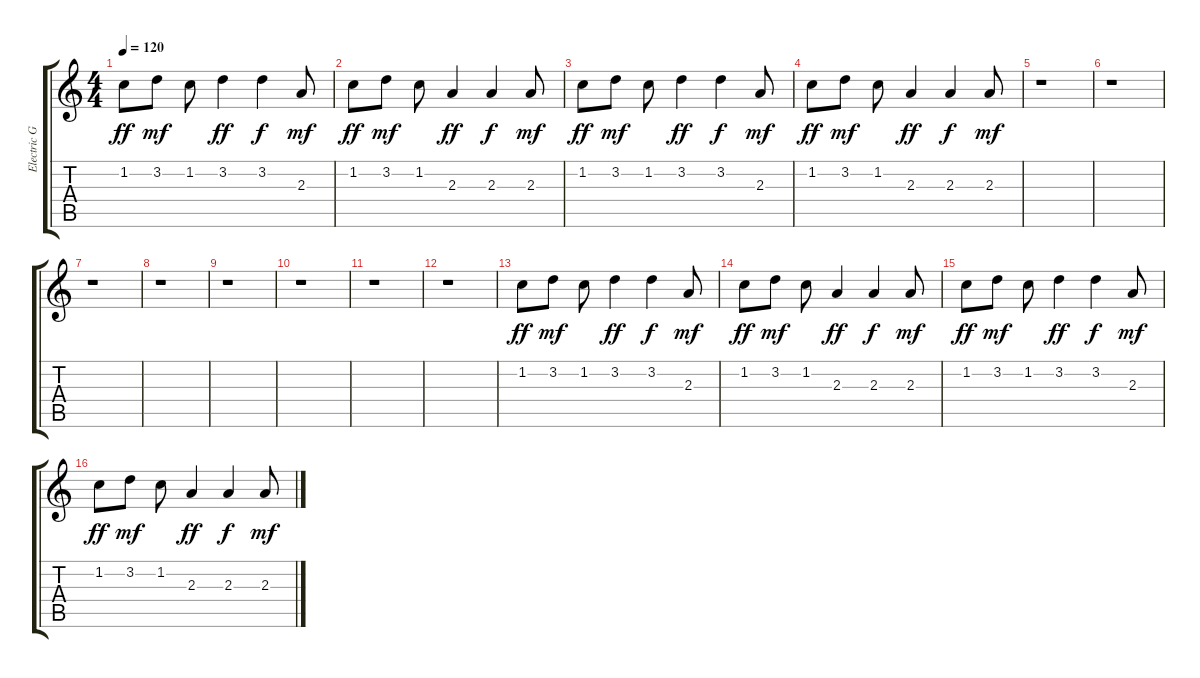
\track ("Electric Guitar 1" "Electric G") {instrument electricguitarclean}
\staff {score tabs}
\tuning (E4 B3 G3 D3 A2 E2) {hide}
\ts (4 4)
\tempo 120
\clef g2
\ks c
1.2.8{dy ff} 3.2.8{dy mf} 1.2.8 3.2.4{dy ff} 3.2.4{dy f} 2.3.8{dy mf} |
1.2.8{dy ff} 3.2.8{dy mf} 1.2.8 2.3.4{dy ff} 2.3.4{dy f} 2.3.8{dy mf} |
1.2.8{dy ff} 3.2.8{dy mf} 1.2.8 3.2.4{dy ff} 3.2.4{dy f} 2.3.8{dy mf} |
1.2.8{dy ff} 3.2.8{dy mf} 1.2.8 2.3.4{dy ff} 2.3.4{dy f} 2.3.8{dy mf} |
r.1 |
r.1 |
r.1 |
r.1 |
r.1 |
r.1 |
r.1 |
r.1 |
1.2.8{dy ff} 3.2.8{dy mf} 1.2.8 3.2.4{dy ff} 3.2.4{dy f} 2.3.8{dy mf} |
1.2.8{dy ff} 3.2.8{dy mf} 1.2.8 2.3.4{dy ff} 2.3.4{dy f} 2.3.8{dy mf} |
1.2.8{dy ff} 3.2.8{dy mf} 1.2.8 3.2.4{dy ff} 3.2.4{dy f} 2.3.8{dy mf} |
1.2.8{dy ff} 3.2.8{dy mf} 1.2.8 2.3.4{dy ff} 2.3.4{dy f} 2.3.8{dy mf}
